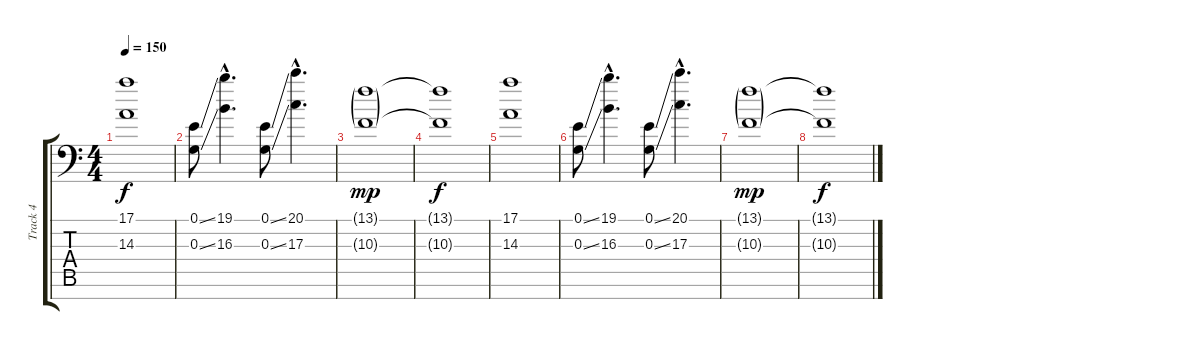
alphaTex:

\track ("Track 4" "Track 4") {instrument lead2sawtooth}
\staff {score tabs}
\tuning (E4 B3 G3 D3 A2 E2 A1) {hide}
\ts (4 4)
\tempo 150
\clef f4
\ks c
(17.1 14.3).1{dy f volume 12} |
(0.1{ss} 0.3{ss}).8 (19.1{hac} 16.3{hac}).4{d} (0.1{ss} 0.3{ss}).8 (20.1{hac} 17.3{hac}).4{d} |
(13.1{g} 10.3{g}).1{dy mp} |
(13.1{t} 10.3{t}).1{dy f} |
(17.1 14.3).1 |
(0.1{ss} 0.3{ss}).8 (19.1{hac} 16.3{hac}).4{d} (0.1{ss} 0.3{ss}).8 (20.1{hac} 17.3{hac}).4{d} |
(13.1{g} 10.3{g}).1{dy mp} |
(13.1{t} 10.3{t}).1{dy f}
